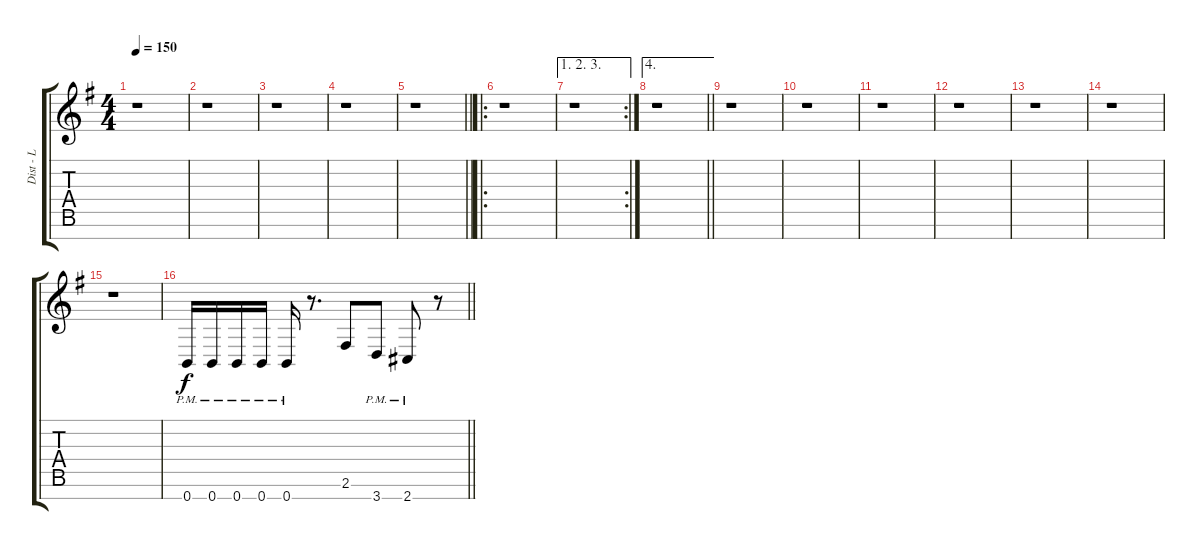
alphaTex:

\track ("Dist - L" "Dist - L") {instrument distortionguitar}
\staff {score tabs}
\tuning (E4 B3 G3 D3 A2 E2 B1) {hide}
\ts (4 4)
\tempo 150
\clef g2
\ks g
r.1{dy mf} |
r.1 |
r.1 |
r.1 |
\barLineRight lightlight
r.1 |
\ro
r.1 |
\ae (1 2 3)
\rc 2
r.1 |
\ae 4
\barLineRight lightlight
r.1 |
r.1 |
r.1 |
r.1 |
r.1 |
r.1 |
r.1 |
r.1 |
\barLineRight lightlight
0.7{pm}.16{dy f} 0.7{pm}.16 0.7{pm}.16 0.7{pm}.16 0.7{pm}.16 r.8{d} 2.6.8 3.7{pm}.8 2.7{pm}.8 r.8
